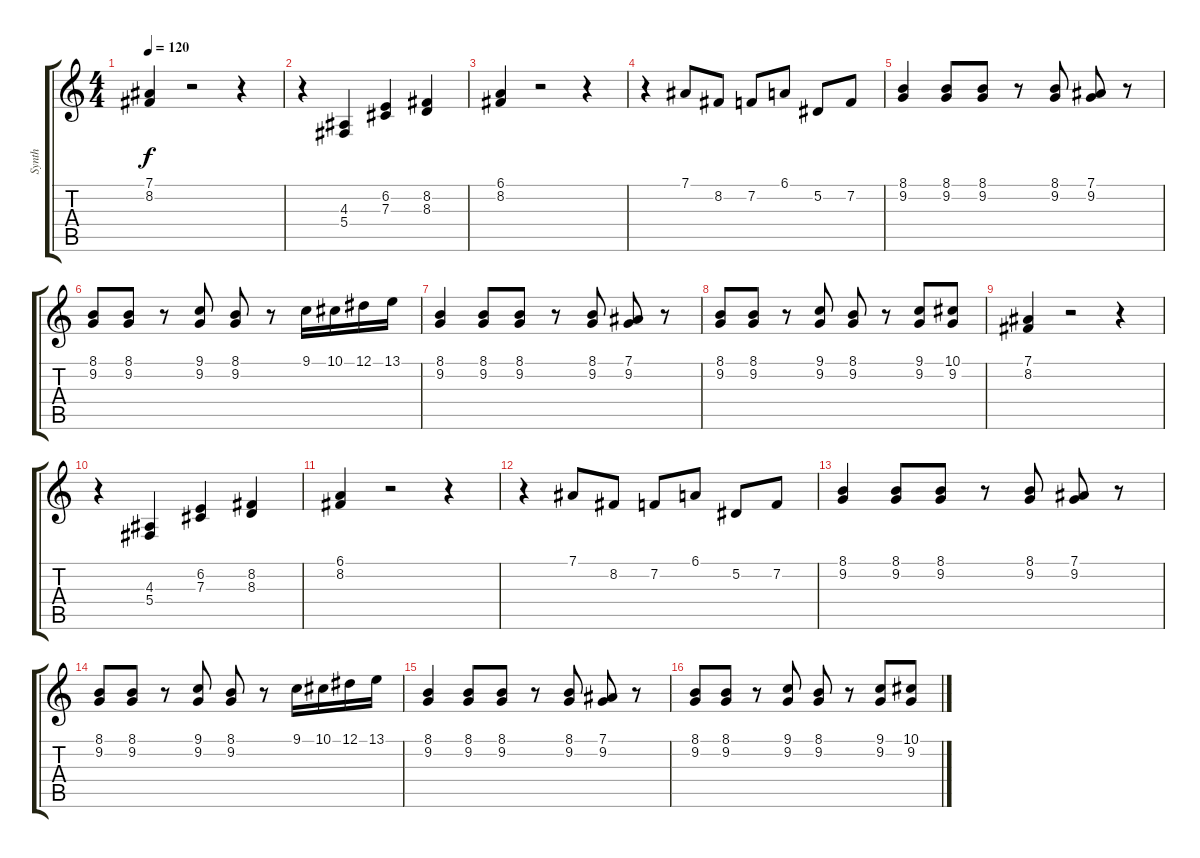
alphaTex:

\track ("Synth" "Synth") {instrument pad3polysynth}
\staff {score tabs}
\tuning (Eb4 Bb3 Gb3 Db3 Ab2 Eb2) {hide}
\ts (4 4)
\tempo 120
\clef g2
\ks c
(7.1 8.2).4{dy f instrument pad3polysynth} r.2 r.4 |
r.4 (4.3 5.4).4 (6.2 7.3).4 (8.2 8.3).4 |
(6.1 8.2).4 r.2 r.4 |
r.4 7.1.8 8.2.8 7.2.8 6.1.8 5.2.8 7.2.8 |
(8.1 9.2).4 (8.1 9.2).8 (8.1 9.2).8 r.8 (8.1 9.2).8 (7.1 9.2).8 r.8 |
(8.1 9.2).8 (8.1 9.2).8 r.8 (9.1 9.2).8 (8.1 9.2).8 r.8 9.1.16 10.1.16 12.1.16 13.1.16 |
(8.1 9.2).4 (8.1 9.2).8 (8.1 9.2).8 r.8 (8.1 9.2).8 (7.1 9.2).8 r.8 |
(8.1 9.2).8 (8.1 9.2).8 r.8 (9.1 9.2).8 (8.1 9.2).8 r.8 (9.1 9.2).8 (10.1 9.2).8 |
(7.1 8.2).4 r.2 r.4 |
r.4 (4.3 5.4).4 (6.2 7.3).4 (8.2 8.3).4 |
(6.1 8.2).4 r.2 r.4 |
r.4 7.1.8 8.2.8 7.2.8 6.1.8 5.2.8 7.2.8 |
(8.1 9.2).4 (8.1 9.2).8 (8.1 9.2).8 r.8 (8.1 9.2).8 (7.1 9.2).8 r.8 |
(8.1 9.2).8 (8.1 9.2).8 r.8 (9.1 9.2).8 (8.1 9.2).8 r.8 9.1.16 10.1.16 12.1.16 13.1.16 |
(8.1 9.2).4 (8.1 9.2).8 (8.1 9.2).8 r.8 (8.1 9.2).8 (7.1 9.2).8 r.8 |
(8.1 9.2).8 (8.1 9.2).8 r.8 (9.1 9.2).8 (8.1 9.2).8 r.8 (9.1 9.2).8 (10.1 9.2).8
